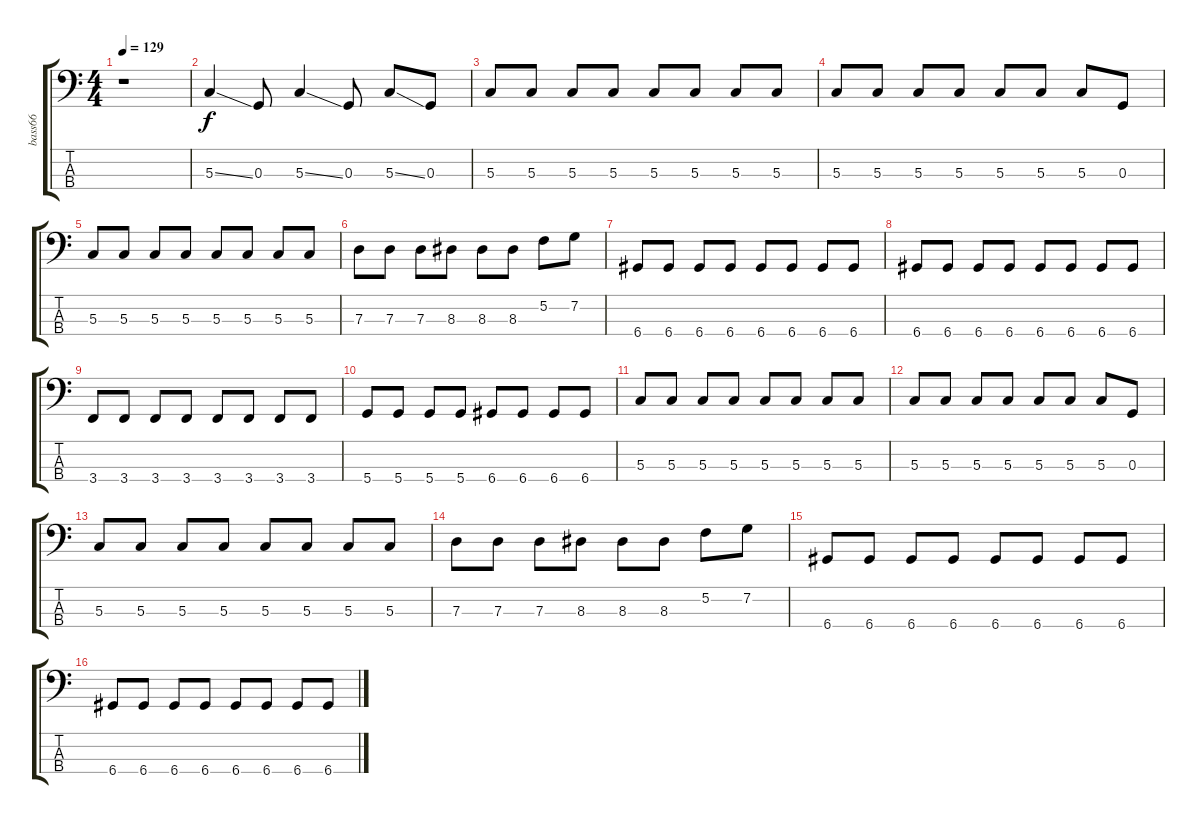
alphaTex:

\track ("bass66" "bass66") {instrument slapbass1}
\staff {score tabs}
\tuning (F2 C2 G1 D1) {hide}
\ts (4 4)
\tempo 129
\clef f4
\ks c
r.1{dy f} |
5.3{ss}.4 0.3.8 5.3{ss}.4 0.3.8 5.3{ss}.8 0.3.8 |
5.3.8 5.3.8 5.3.8 5.3.8 5.3.8 5.3.8 5.3.8 5.3.8 |
5.3.8 5.3.8 5.3.8 5.3.8 5.3.8 5.3.8 5.3.8 0.3.8 |
5.3.8 5.3.8 5.3.8 5.3.8 5.3.8 5.3.8 5.3.8 5.3.8 |
7.3.8 7.3.8 7.3.8 8.3.8 8.3.8 8.3.8 5.2.8 7.2.8 |
6.4.8 6.4.8 6.4.8 6.4.8 6.4.8 6.4.8 6.4.8 6.4.8 |
6.4.8 6.4.8 6.4.8 6.4.8 6.4.8 6.4.8 6.4.8 6.4.8 |
3.4.8 3.4.8 3.4.8 3.4.8 3.4.8 3.4.8 3.4.8 3.4.8 |
5.4.8 5.4.8 5.4.8 5.4.8 6.4.8 6.4.8 6.4.8 6.4.8 |
5.3.8 5.3.8 5.3.8 5.3.8 5.3.8 5.3.8 5.3.8 5.3.8 |
5.3.8 5.3.8 5.3.8 5.3.8 5.3.8 5.3.8 5.3.8 0.3.8 |
5.3.8 5.3.8 5.3.8 5.3.8 5.3.8 5.3.8 5.3.8 5.3.8 |
7.3.8 7.3.8 7.3.8 8.3.8 8.3.8 8.3.8 5.2.8 7.2.8 |
6.4.8 6.4.8 6.4.8 6.4.8 6.4.8 6.4.8 6.4.8 6.4.8 |
6.4.8 6.4.8 6.4.8 6.4.8 6.4.8 6.4.8 6.4.8 6.4.8
